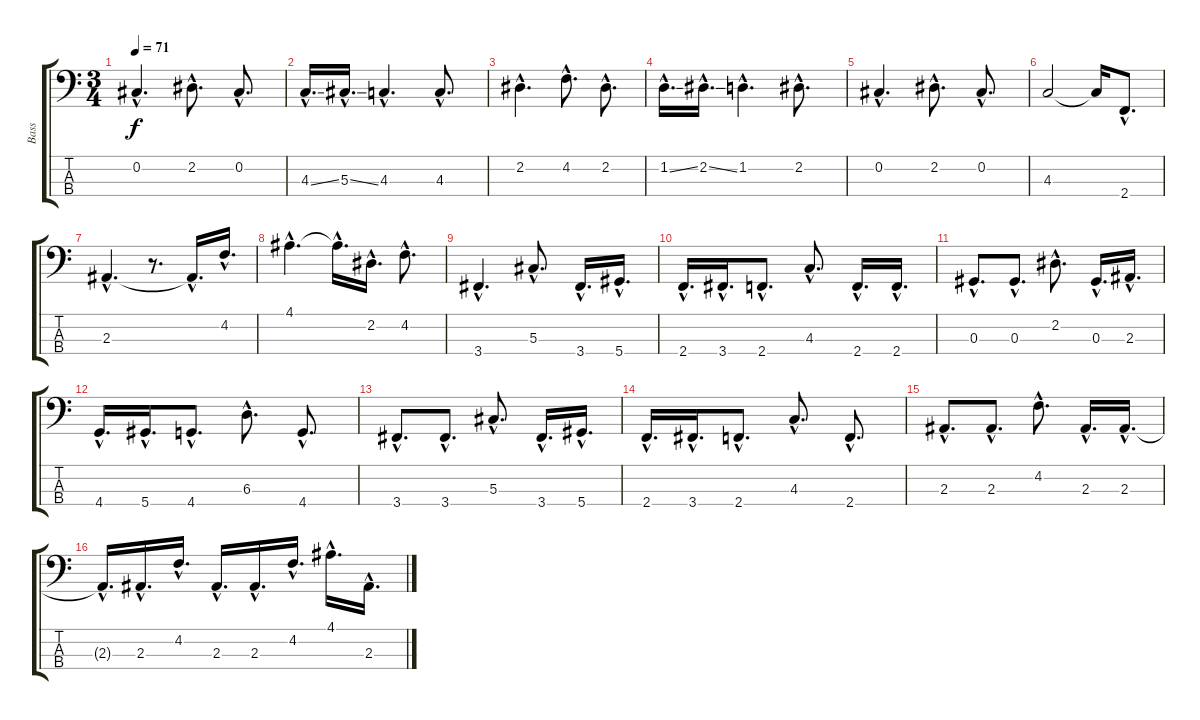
\track ("Bass" "Bass") {instrument fretlessbass}
\staff {score tabs}
\tuning (Gb2 Db2 Ab1 Eb1) {hide}
\ts (3 4)
\tempo 71
\clef f4
\ks c
0.2{hac}.4{d dy f} 2.2{hac}.8{d} 0.2{hac}.8{d} |
4.3{ss hac}.16{d} 5.3{ss hac}.16{d} 4.3{hac}.4{d} 4.3{hac}.8{d} |
2.2{hac}.4{d} 4.2{hac}.8{d} 2.2{hac}.8{d} |
1.2{ss hac}.16{d} 2.2{ss hac}.16{d} 1.2{hac}.4{d} 2.2{hac}.8{d} |
0.2{hac}.4{d} 2.2{hac}.8{d} 0.2{hac}.8{d} |
4.3.2 4.3{t}.16 2.4{hac}.8{d} |
2.3{hac}.4{d} r.8{d} 2.3{hac t}.16{d} 4.2{hac}.16{d} |
4.1{hac}.4{d} 4.1{hac t}.16{d} 2.2{hac}.16{d} 4.2{hac}.8{d} |
3.4{hac}.4{d volume 11} 5.3{hac}.8{d} 3.4{hac}.16{d} 5.4{hac}.16{d} |
2.4{hac}.16{d} 3.4{hac}.16{d} 2.4{hac}.8{d} 4.3{hac}.8{d} 2.4{hac}.16{d} 2.4{hac}.16{d} |
0.3{hac}.8{d} 0.3{hac}.8{d} 2.2{hac}.8{d} 0.3{hac}.16{d} 2.3{hac}.16{d} |
4.4{hac}.16{d} 5.4{hac}.16{d} 4.4{hac}.8{d} 6.3{hac}.8{d} 4.4{hac}.8{d} |
3.4{hac}.8{d} 3.4{hac}.8{d} 5.3{hac}.8{d} 3.4{hac}.16{d} 5.4{hac}.16{d} |
2.4{hac}.16{d} 3.4{hac}.16{d} 2.4{hac}.8{d} 4.3{hac}.8{d} 2.4{hac}.8{d} |
2.3{hac}.8{d} 2.3{hac}.8{d} 4.2{hac}.8{d} 2.3{hac}.16{d} 2.3{hac}.16{d} |
2.3{hac t}.16{d} 2.3{hac}.16{d} 4.2{hac}.16{d} 2.3{hac}.16{d} 2.3{hac}.16{d} 4.2{hac}.16{d} 4.1{hac}.16{d} 2.3{hac}.16{d}
